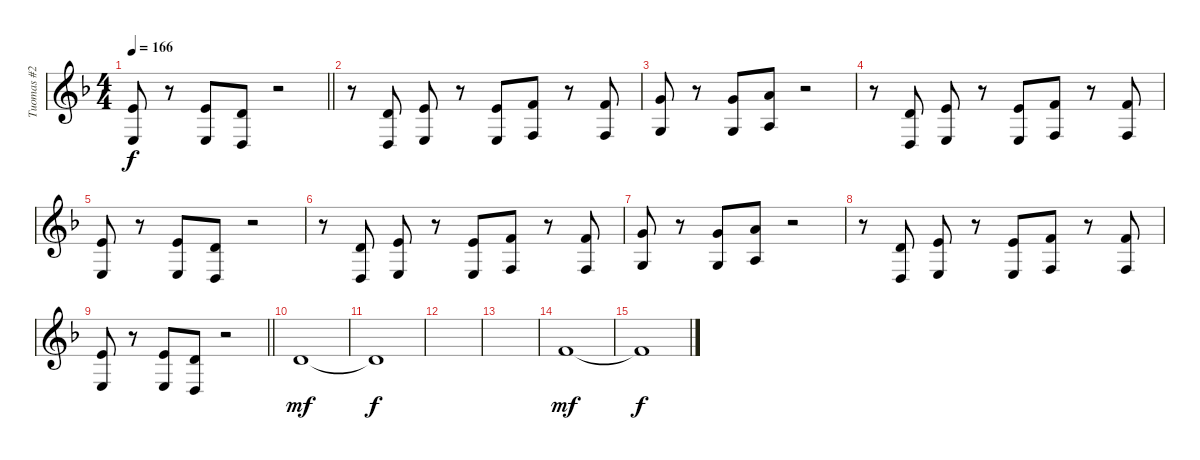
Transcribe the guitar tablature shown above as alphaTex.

\track ("Tuomas #2" "Tuomas #2") {instrument tremolostrings}
\staff {score}
\tuning (E4 B3 G3 D3 A2 E2 B1) {hide}
\ts (4 4)
\tempo 166
\clef g2
\barLineRight lightlight
\ks f
(5.2 2.4).8{dy f} r.8 (5.2 2.4).8 (3.2 0.4).8 r.2 |
\section ("" "")
r.8 (3.2 0.4).8 (5.2 2.4).8 r.8 (5.2 2.4).8 (6.2 3.4).8 r.8 (6.2 3.4).8 |
(8.2 5.4).8 r.8 (8.2 5.4).8 (10.2 7.4).8 r.2 |
r.8 (3.2 0.4).8 (5.2 2.4).8 r.8 (5.2 2.4).8 (6.2 3.4).8 r.8 (6.2 3.4).8 |
(5.2 2.4).8 r.8 (5.2 2.4).8 (3.2 0.4).8 r.2 |
r.8 (3.2 0.4).8 (5.2 2.4).8 r.8 (5.2 2.4).8 (6.2 3.4).8 r.8 (6.2 3.4).8 |
(8.2 5.4).8 r.8 (8.2 5.4).8 (10.2 7.4).8 r.2 |
r.8 (3.2 0.4).8 (5.2 2.4).8 r.8 (5.2 2.4).8 (6.2 3.4).8 r.8 (6.2 3.4).8 |
\barLineRight lightlight
(5.2 2.4).8 r.8 (5.2 2.4).8 (3.2 0.4).8 r.2 |
\section ("" "")
12.4.1{dy mf instrument synthstrings1} |
12.4{t}.1{dy f} |
|
|
15.4.1{dy mf} |
15.4{t}.1{dy f}
